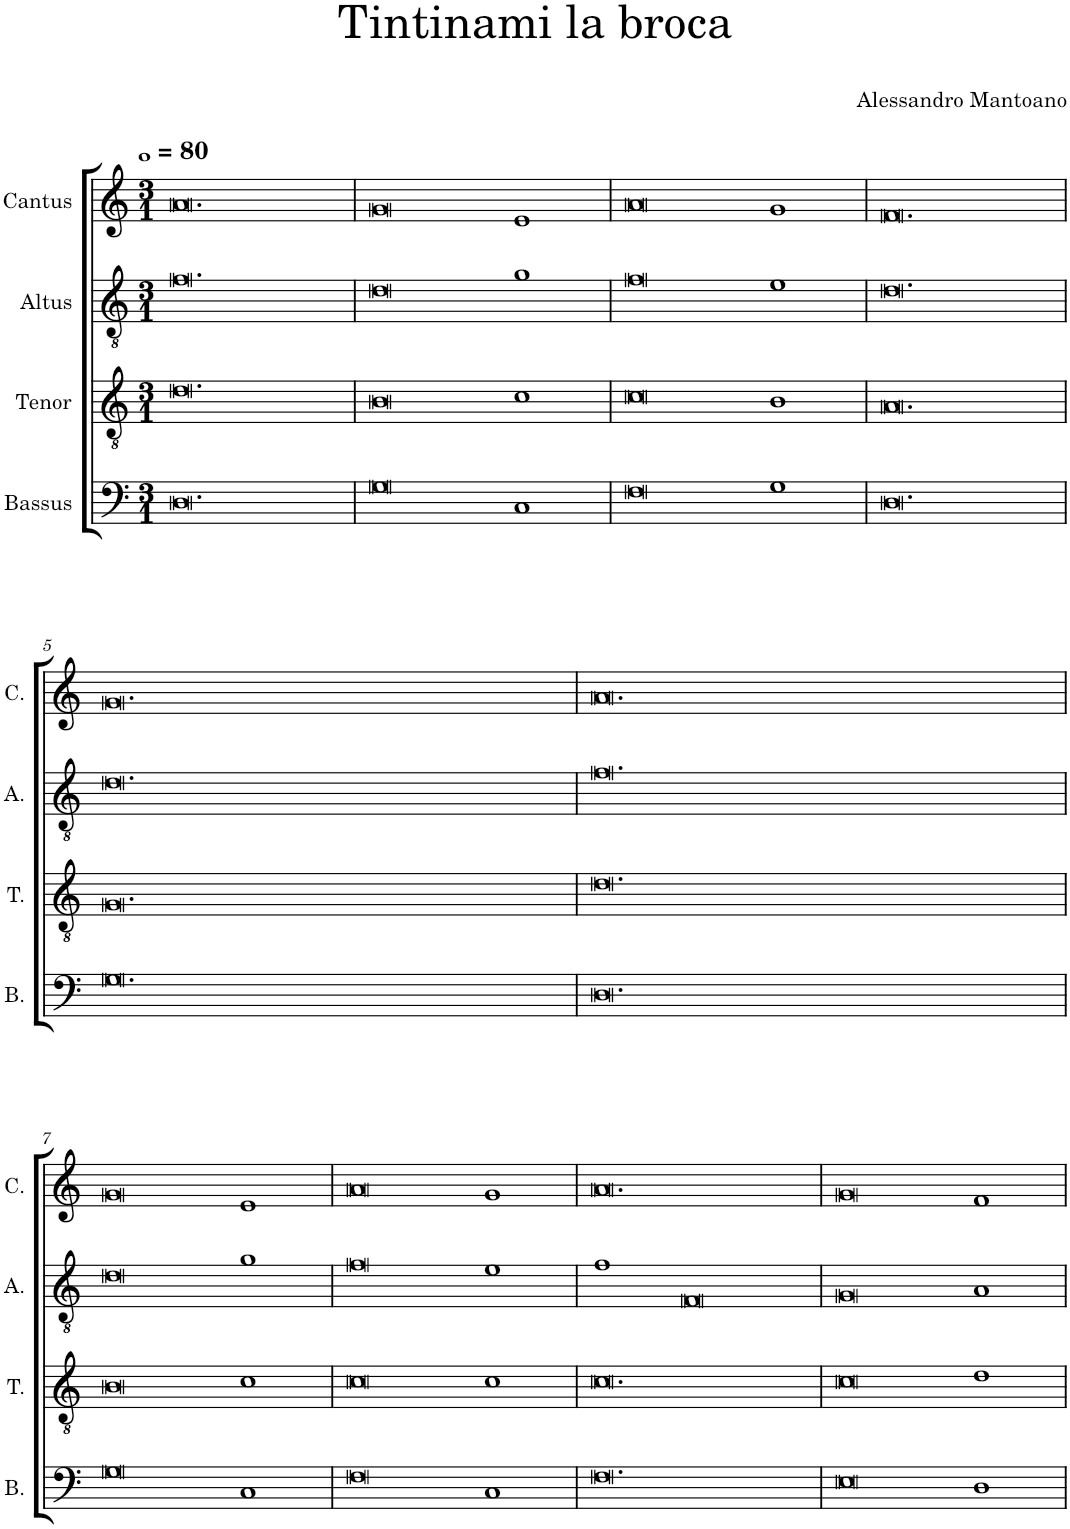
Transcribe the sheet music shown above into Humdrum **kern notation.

**kern	**kern	**kern	**kern
*part4	*part3	*part2	*part1
*staff4	*staff3	*staff2	*staff1
*I"Bassus	*I"Tenor	*I"Altus	*I"Cantus
*I'B.	*I'T.	*I'A.	*I'C.
*clefF4	*clefGv2	*clefGv2	*clefG2
*k[]	*k[]	*k[]	*k[]
*M3/1	*M3/1	*M3/1	*M3/1
*MM320	*MM320	*MM320	*MM320
=1	=1	=1	=1
0.D	0.d	0.f	0.a
=2	=2	=2	=2
0G	0B	0d	0g
1C	1c	1g	1e
=3	=3	=3	=3
0F	0c	0f	0a
1G	1B	1e	1g
=4	=4	=4	=4
0.D	0.A	0.d	0.f
!!LO:LB:g=z
=5	=5	=5	=5
0.G	0.G	0.d	0.g
=6	=6	=6	=6
0.D	0.d	0.f	0.a
!!LO:LB:g=z
=7	=7	=7	=7
0G	0B	0d	0g
1C	1c	1g	1e
=8	=8	=8	=8
0F	0c	0f	0a
1C	1c	1e	1g
=9	=9	=9	=9
0.F	0.c	1f	0.a
.	.	0F	.
=10	=10	=10	=10
0E	0c	0G	0g
1D	1d	1A	1f
=	=	=	=
*-	*-	*-	*-
